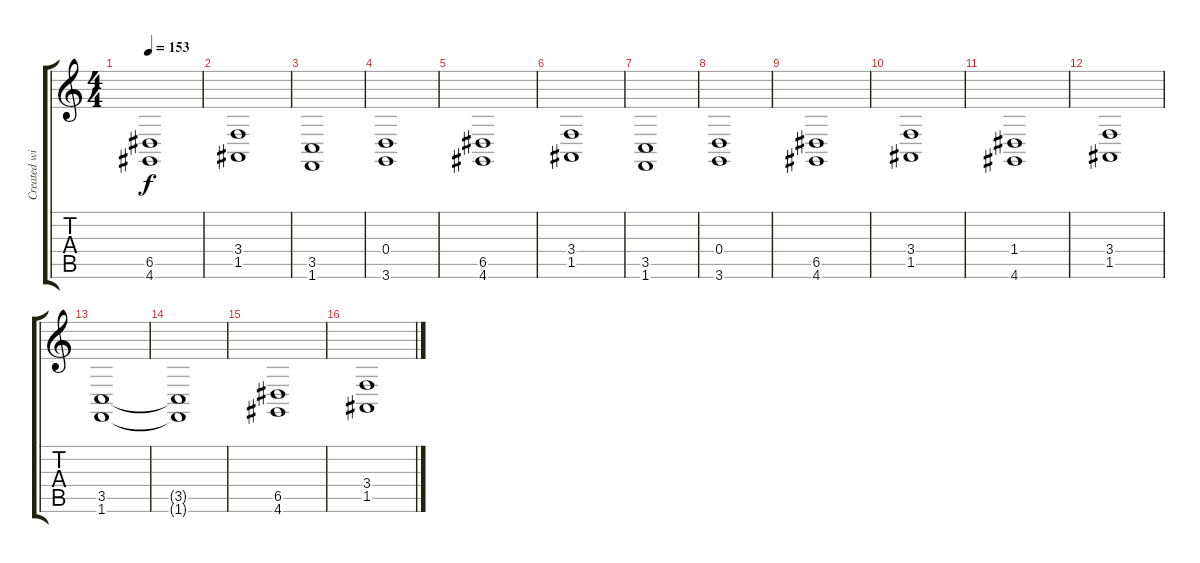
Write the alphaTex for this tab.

\track ("Created with" "Created wi") {instrument gunshot}
\staff {score tabs}
\tuning (E4 B3 G3 D3 A2 E2) {hide}
\ts (4 4)
\tempo 153
\clef g2
\ks c
(6.5 4.6).1{dy f} |
(3.4 1.5).1 |
(3.5 1.6).1 |
(0.4 3.6).1 |
(6.5 4.6).1 |
(3.4 1.5).1 |
(3.5 1.6).1 |
(0.4 3.6).1 |
(6.5 4.6).1 |
(3.4 1.5).1 |
(1.4 4.6).1 |
(3.4 1.5).1 |
(3.5 1.6).1 |
(3.5{t} 1.6{t}).1 |
(6.5 4.6).1 |
(3.4 1.5).1
